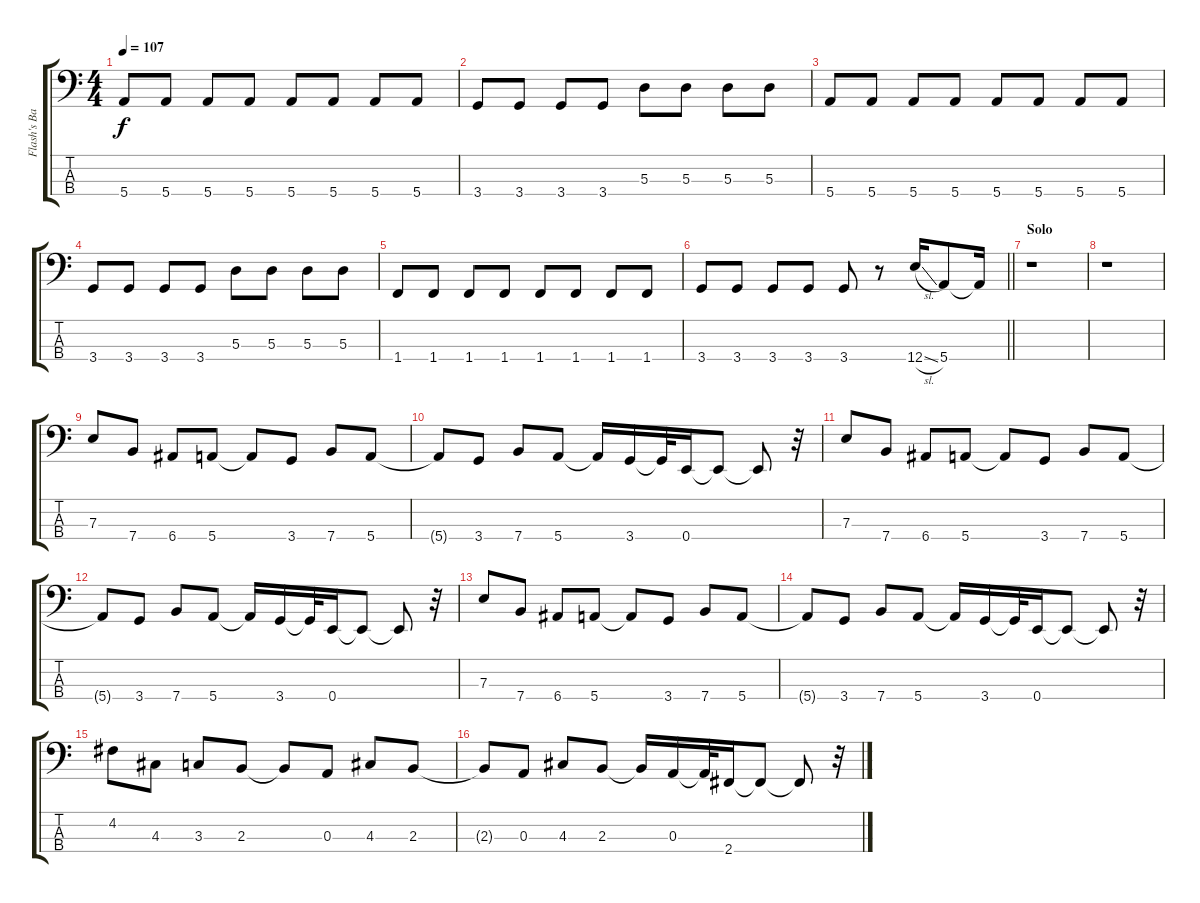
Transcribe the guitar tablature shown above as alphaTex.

\track ("Flash's Bass" "Flash's Ba") {instrument electricbassfinger}
\staff {score tabs}
\tuning (G2 D2 A1 E1) {hide}
\ts (4 4)
\tempo 107
\clef f4
\ks c
5.4.8{dy f} 5.4.8 5.4.8 5.4.8 5.4.8 5.4.8 5.4.8 5.4.8 |
3.4.8 3.4.8 3.4.8 3.4.8 5.3.8 5.3.8 5.3.8 5.3.8 |
5.4.8 5.4.8 5.4.8 5.4.8 5.4.8 5.4.8 5.4.8 5.4.8 |
3.4.8 3.4.8 3.4.8 3.4.8 5.3.8 5.3.8 5.3.8 5.3.8 |
1.4.8 1.4.8 1.4.8 1.4.8 1.4.8 1.4.8 1.4.8 1.4.8 |
\barLineRight lightlight
3.4.8 3.4.8 3.4.8 3.4.8 3.4.8 r.8 12.4{sl}.16 5.4.8 5.4{t}.16 |
\section ("" "Solo")
r.1 |
r.1 |
7.3.8 7.4.8 6.4.8 5.4.8 5.4{t}.8 3.4.8 7.4.8 5.4.8 |
5.4{t}.8 3.4.8 7.4.8 5.4.8 5.4{t}.16 3.4.16 3.4{t}.32 0.4.16 0.4{t}.8 0.4{t}.8 r.32 |
7.3.8 7.4.8 6.4.8 5.4.8 5.4{t}.8 3.4.8 7.4.8 5.4.8 |
5.4{t}.8 3.4.8 7.4.8 5.4.8 5.4{t}.16 3.4.16 3.4{t}.32 0.4.16 0.4{t}.8 0.4{t}.8 r.32 |
7.3.8 7.4.8 6.4.8 5.4.8 5.4{t}.8 3.4.8 7.4.8 5.4.8 |
5.4{t}.8 3.4.8 7.4.8 5.4.8 5.4{t}.16 3.4.16 3.4{t}.32 0.4.16 0.4{t}.8 0.4{t}.8 r.32 |
4.2.8 4.3.8 3.3.8 2.3.8 2.3{t}.8 0.3.8 4.3.8 2.3.8 |
2.3{t}.8 0.3.8 4.3.8 2.3.8 2.3{t}.16 0.3.16 0.3{t}.32 2.4.16 2.4{t}.8 2.4{t}.8 r.32
